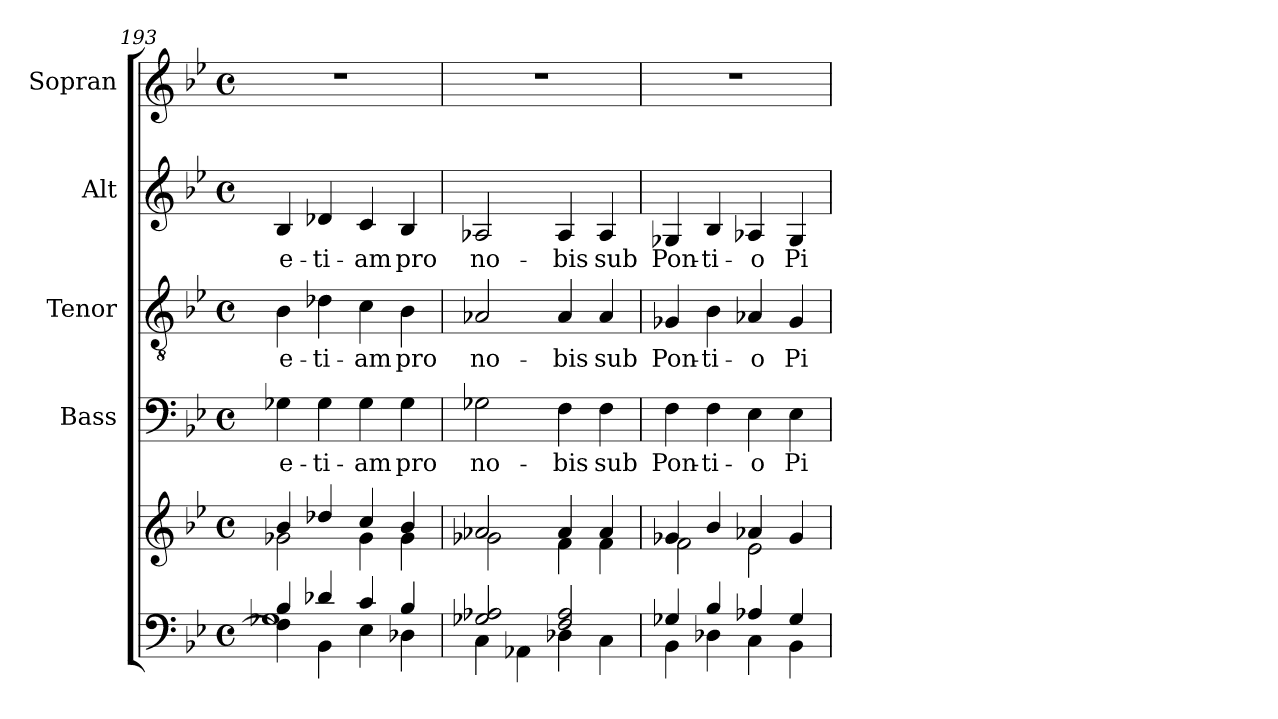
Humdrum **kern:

**kern	**kern	**kern	**text	**kern	**text	**kern	**text	**kern
*part5	*part5	*part4	*part4	*part3	*part3	*part2	*part2	*part1
*staff6	*staff5	*staff4	*staff4	*staff3	*staff3	*staff2	*staff2	*staff1
*	*	*I"Bass	*	*I"Tenor	*	*I"Alt	*	*I"Sopran
*	*	*I'B.	*	*I'T.	*	*I'A.	*	*I'S.
*clefF4	*clefG2	*clefF4	*	*clefGv2	*	*clefG2	*	*clefG2
*k[b-e-]	*k[b-e-]	*k[b-e-]	*	*k[b-e-]	*	*k[b-e-]	*	*k[b-e-]
*B-:	*B-:	*B-:	*	*B-:	*	*B-:	*	*B-:
*M4/4	*M4/4	*M4/4	*	*M4/4	*	*M4/4	*	*M4/4
*met(c)	*met(c)	*met(c)	*	*met(c)	*	*met(c)	*	*met(c)
=193	=193	=193	=193	=193	=193	=193	=193	=193
*^	*^	*	*	*	*	*	*	*
*	*^	*	*	*	*	*	*	*	*	*
!	!	!	!	!	!	!LO:LY:b	!	!LO:LY:b	!	!LO:LY:b	!
4B-/	4F\]	1G-X	4b-/	2g-X\	4G-X\	e-	4B-\	e-	4B-/	e-	1r
!	!	!	!	!	!	!LO:LY:b	!	!LO:LY:b	!	!LO:LY:b	!
4d-X/	4BB-\	.	4dd-X/	.	4G-\	-ti-	4d-X\	-ti-	4d-X/	-ti-	.
!	!	!	!	!	!	!LO:LY:b	!	!LO:LY:b	!	!LO:LY:b	!
4c/	4E-\	.	4cc/	4g-\	4G-\	-am	4c\	-am	4c/	-am	.
!	!	!	!	!	!	!LO:LY:b	!	!LO:LY:b	!	!LO:LY:b	!
4B-/	4D-X\	.	4b-/	4g-\	4G-\	pro	4B-\	pro	4B-/	pro	.
*	*v	*v	*	*	*	*	*	*	*	*	*
=194	=194	=194	=194	=194	=194	=194	=194	=194	=194	=194
!	!	!	!	!	!LO:LY:b	!	!LO:LY:b	!	!LO:LY:b	!
2G-X/ 2A-X/	4C\	2a-X/	2g-X\	2G-X\	no-	2A-X/	no-	2A-X/	no-	1r
.	4AA-X\	.	.	.	.	.	.	.	.	.
!	!	!	!	!	!LO:LY:b	!	!LO:LY:b	!	!LO:LY:b	!
2F/ 2A-/	4D-X\	4a-/	4f\	4F\	-bis	4A-/	-bis	4A-/	-bis	.
!	!	!	!	!	!LO:LY:b	!	!LO:LY:b	!	!LO:LY:b	!
.	4C\	4a-/	4f\	4F\	sub	4A-/	sub	4A-/	sub	.
=195	=195	=195	=195	=195	=195	=195	=195	=195	=195	=195
!	!	!	!	!	!LO:LY:b	!	!LO:LY:b	!	!LO:LY:b	!
4G-X/	4BB-\	4g-X/	2f\	4F\	Pon-	4G-X/	Pon-	4G-X/	Pon-	1r
!	!	!	!	!	!LO:LY:b	!	!LO:LY:b	!	!LO:LY:b	!
4B-/	4D-X\	4b-/	.	4F\	-ti-	4B-\	-ti-	4B-/	-ti-	.
!	!	!	!	!	!LO:LY:b	!	!LO:LY:b	!	!LO:LY:b	!
4A-X/	4C\	4a-X/	2e-\	4E-\	-o	4A-X/	-o	4A-X/	-o	.
!	!	!	!	!	!LO:LY:b	!	!LO:LY:b	!	!LO:LY:b	!
4G-/	4BB-\	4g-/	.	4E-\	Pi-	4G-/	Pi-	4G-/	Pi-	.
*v	*v	*	*	*	*	*	*	*	*	*
*	*v	*v	*	*	*	*	*	*	*
=	=	=	=	=	=	=	=	=
*-	*-	*-	*-	*-	*-	*-	*-	*-
